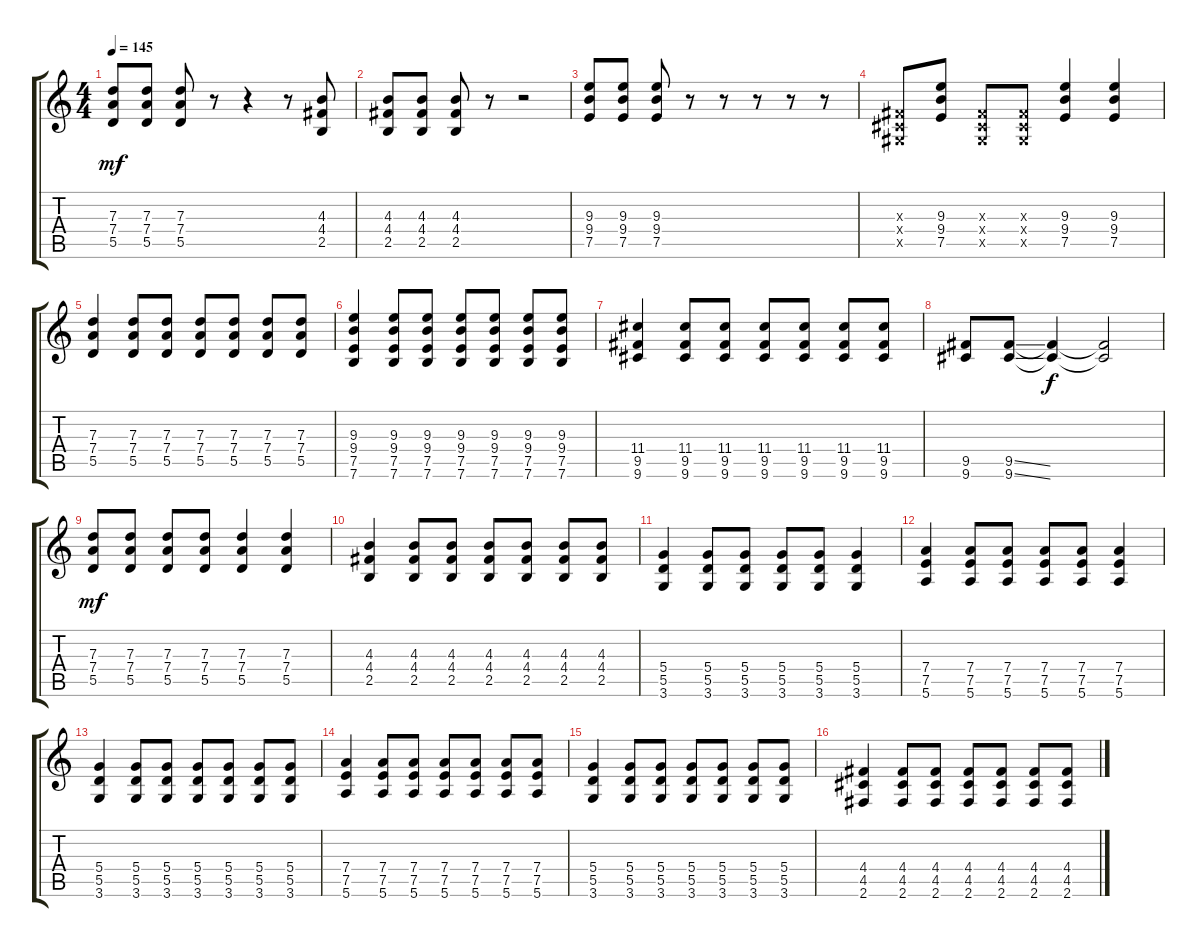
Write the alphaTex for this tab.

\track "" {instrument distortionguitar}
\staff {score tabs}
\tuning (E4 B3 G3 D3 A2 E2) {hide}
\ts (4 4)
\tempo 145
\clef g2
\ks c
(7.3 7.4 5.5).8{dy mf} (7.3 7.4 5.5).8 (7.3 7.4 5.5).8 r.8 r.4 r.8 (4.3 4.4 2.5).8 |
(4.3 4.4 2.5).8 (4.3 4.4 2.5).8 (4.3 4.4 2.5).8 r.8 r.2 |
(9.3 9.4 7.5).8 (9.3 9.4 7.5).8 (9.3 9.4 7.5).8 r.8 r.8 r.8 r.8 r.8 |
(-1.3{x} -1.4{x} -1.5{x}).8 (9.3 9.4 7.5).8 (-1.3{x} -1.4{x} -1.5{x}).8 (-1.3{x} -1.4{x} -1.5{x}).8 (9.3 9.4 7.5).4 (9.3 9.4 7.5).4 |
(7.3 7.4 5.5).4 (7.3 7.4 5.5).8 (7.3 7.4 5.5).8 (7.3 7.4 5.5).8 (7.3 7.4 5.5).8 (7.3 7.4 5.5).8 (7.3 7.4 5.5).8 |
(9.3 9.4 7.5 7.6).4 (9.3 9.4 7.5 7.6).8 (9.3 9.4 7.5 7.6).8 (9.3 9.4 7.5 7.6).8 (9.3 9.4 7.5 7.6).8 (9.3 9.4 7.5 7.6).8 (9.3 9.4 7.5 7.6).8 |
(11.4 9.5 9.6).4 (11.4 9.5 9.6).8 (11.4 9.5 9.6).8 (11.4 9.5 9.6).8 (11.4 9.5 9.6).8 (11.4 9.5 9.6).8 (11.4 9.5 9.6).8 |
(9.5 9.6).8 (9.5{ss} 9.6{ss}).8 (9.5{t} 9.6{t}).4{dy f} (9.5{t} 9.6{t}).2 |
(7.3 7.4 5.5).8{dy mf} (7.3 7.4 5.5).8 (7.3 7.4 5.5).8 (7.3 7.4 5.5).8 (7.3 7.4 5.5).4 (7.3 7.4 5.5).4 |
(4.3 4.4 2.5).4 (4.3 4.4 2.5).8 (4.3 4.4 2.5).8 (4.3 4.4 2.5).8 (4.3 4.4 2.5).8 (4.3 4.4 2.5).8 (4.3 4.4 2.5).8 |
(5.4 5.5 3.6).4 (5.4 5.5 3.6).8 (5.4 5.5 3.6).8 (5.4 5.5 3.6).8 (5.4 5.5 3.6).8 (5.4 5.5 3.6).4 |
(7.4 7.5 5.6).4 (7.4 7.5 5.6).8 (7.4 7.5 5.6).8 (7.4 7.5 5.6).8 (7.4 7.5 5.6).8 (7.4 7.5 5.6).4 |
(5.4 5.5 3.6).4 (5.4 5.5 3.6).8 (5.4 5.5 3.6).8 (5.4 5.5 3.6).8 (5.4 5.5 3.6).8 (5.4 5.5 3.6).8 (5.4 5.5 3.6).8 |
(7.4 7.5 5.6).4 (7.4 7.5 5.6).8 (7.4 7.5 5.6).8 (7.4 7.5 5.6).8 (7.4 7.5 5.6).8 (7.4 7.5 5.6).8 (7.4 7.5 5.6).8 |
(5.4 5.5 3.6).4 (5.4 5.5 3.6).8 (5.4 5.5 3.6).8 (5.4 5.5 3.6).8 (5.4 5.5 3.6).8 (5.4 5.5 3.6).8 (5.4 5.5 3.6).8 |
(4.4 4.5 2.6).4 (4.4 4.5 2.6).8 (4.4 4.5 2.6).8 (4.4 4.5 2.6).8 (4.4 4.5 2.6).8 (4.4 4.5 2.6).8 (4.4 4.5 2.6).8
